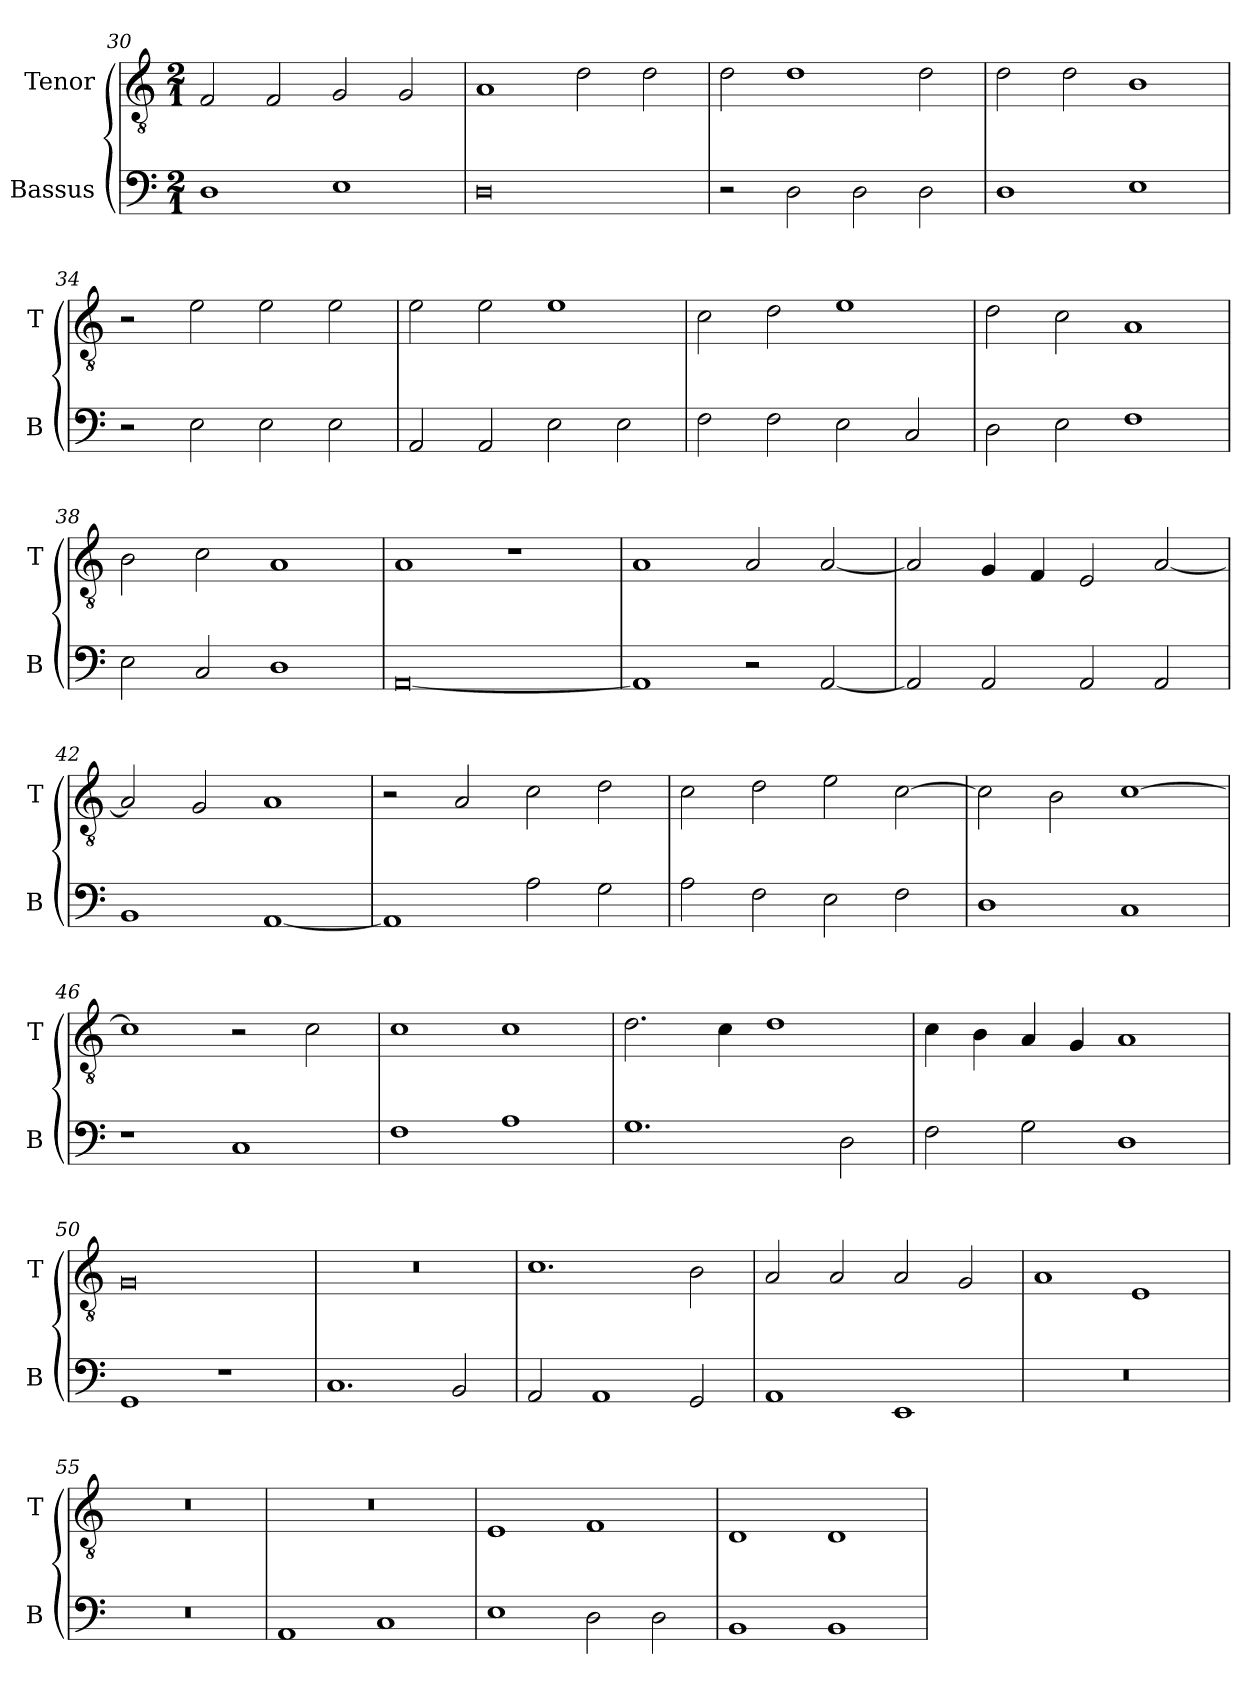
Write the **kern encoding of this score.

**kern	**kern
*part2	*part1
*staff2	*staff1
*I"Bassus	*I"Tenor
*I'B	*I'T
*clefF4	*clefGv2
*k[]	*k[]
*M2/1	*M2/1
=30	=30
1D	2F/
.	2F/
1E	2G/
.	2G/
=31	=31
0D	1A
.	2d\
.	2d\
=32	=32
2r	2d\
2D\	1d
2D\	.
2D\	2d\
=33	=33
1D	2d\
.	2d\
1E	1B
=34	=34
2r	2r
2E\	2e\
2E\	2e\
2E\	2e\
=35	=35
2AA/	2e\
2AA/	2e\
2E\	1e
2E\	.
=36	=36
2F\	2c\
2F\	2d\
2E\	1e
2C/	.
=37	=37
2D\	2d\
2E\	2c\
1F	1A
=38	=38
2E\	2B\
2C/	2c\
1D	1A
=39	=39
[0AA	1A
.	1r
=40	=40
1AA]	1A
2r	2A/
[2AA/	[2A/
=41	=41
2AA/]	2A/]
2AA/	4G/
.	4F/
2AA/	2E/
2AA/	[2A/
=42	=42
1BB	2A/]
.	2G/
[1AA	1A
=43	=43
1AA]	2r
.	2A/
2A\	2c\
2G\	2d\
=44	=44
2A\	2c\
2F\	2d\
2E\	2e\
2F\	[2c\
=45	=45
1D	2c\]
.	2B\
1C	[1c
=46	=46
1r	1c]
1C	2r
.	2c\
=47	=47
1F	1c
1A	1c
=48	=48
1.G	2.d\
.	4c\
.	1d
2D\	.
=49	=49
2F\	4c\
.	4B\
2G\	4A/
.	4G/
1D	1A
=50	=50
1GG	0G
1r	.
=51	=51
1.C	0r
2BB/	.
=52	=52
2AA/	1.c
1AA	.
2GG/	2B\
=53	=53
1AA	2A/
.	2A/
1EE	2A/
.	2G/
=54	=54
0r	1A
.	1E
=55	=55
0r	0r
=56	=56
1AA	0r
1C	.
=57	=57
1E	1E
2D\	1F
2D\	.
=58	=58
1BB	1D
1BB	1D
=	=
*-	*-
